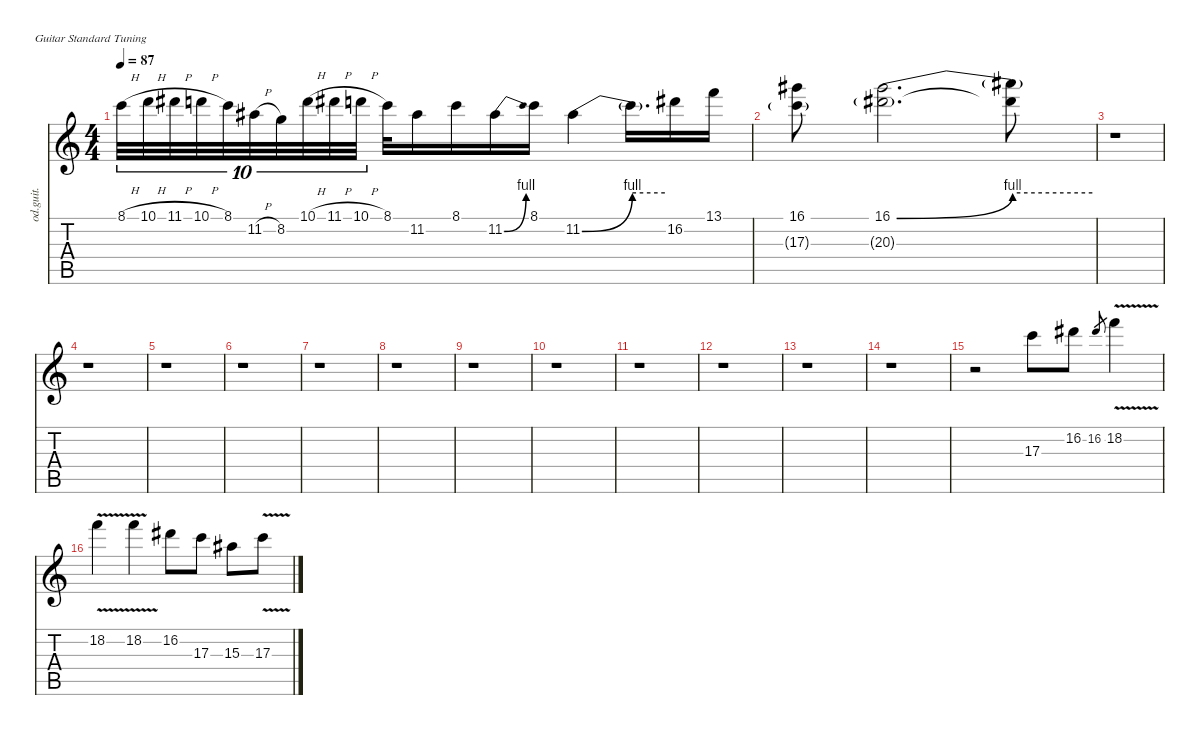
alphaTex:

\defaultSystemsLayout 4
\hideDynamics
\bracketExtendMode nobrackets
\otherSystemsTrackNameOrientation horizontal
\track ("Lead Guitar 3" "od.guit.") {instrument overdrivenguitar}
\staff {score tabs}
\tuning (E4 B3 G3 D3 A2 E2)
\ts (4 4)
\tempo 87
\clef g2
\ks c
8.1{h}.32{tu (10 8) dy f beam Down} 10.1{h}.32{tu (10 8) beam Down} 11.1{h acc #}.32{tu (10 8) beam Down} 10.1{h}.32{tu (10 8) beam Down} 8.1.32{tu (10 8) beam Down} 11.2{h acc #}.32{tu (10 8) beam Down} 8.2.32{tu (10 8) beam Down} 10.1{h}.32{tu (10 8) beam Down} 11.1{h acc #}.32{tu (10 8) beam Down} 10.1{h}.32{tu (10 8) beam Down} 8.1.32{beam Down} 11.2{acc #}.16{beam Down} 8.1.16{beam Down} 11.2{be (bend 0 0 30 4) acc #}.16{beam Down} 8.1.16{beam Down} 11.2{be (bend 0 0 60 4) acc #}.4{beam Down} 11.2{be (hold 0 4 60 4) t}.16{d beam Down} 16.2{acc #}.16{beam Down} 13.1.16{beam Down} |
(16.1{acc #} 17.3{g}).8{beam Down} (16.1{be (bend 0 0 60 4) acc #} 20.3{g acc #}).2{d beam Down} (16.1{be (hold 0 4 60 4) t} 20.3{t acc #}).8{beam Down} |
r.1{beam Down} |
r.1{beam Down} |
r.1{beam Down} |
r.1{beam Down} |
r.1{beam Down} |
r.1{beam Down} |
r.1{beam Down} |
r.1{beam Down} |
r.1{beam Down} |
r.1{beam Down} |
r.1{beam Down} |
r.1{beam Down} |
r.2{beam Down} 17.3.8{beam Down} 16.2{acc #}.8{beam Down} 16.2{acc #}.8{gr dy mf beam Up} 18.2{v}.4{dy f beam Down} |
18.2{v}.4{beam Down} 18.2{v}.4{beam Down} 16.2{acc #}.8{beam Down} 17.3.8{beam Down} 15.3{acc #}.8{beam Down} 17.3{v}.8{beam Down}
